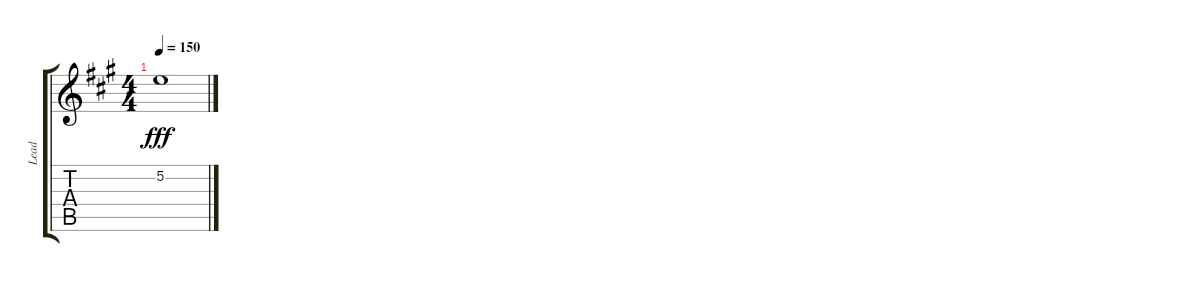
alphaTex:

\track ("Lead " "Lead ") {instrument acousticguitarsteel}
\staff {score tabs}
\tuning (E4 B3 G3 D3 A2 E2) {hide}
\ts (4 4)
\tempo 150
\clef g2
\ks a
5.2{t}.1{dy fff}
